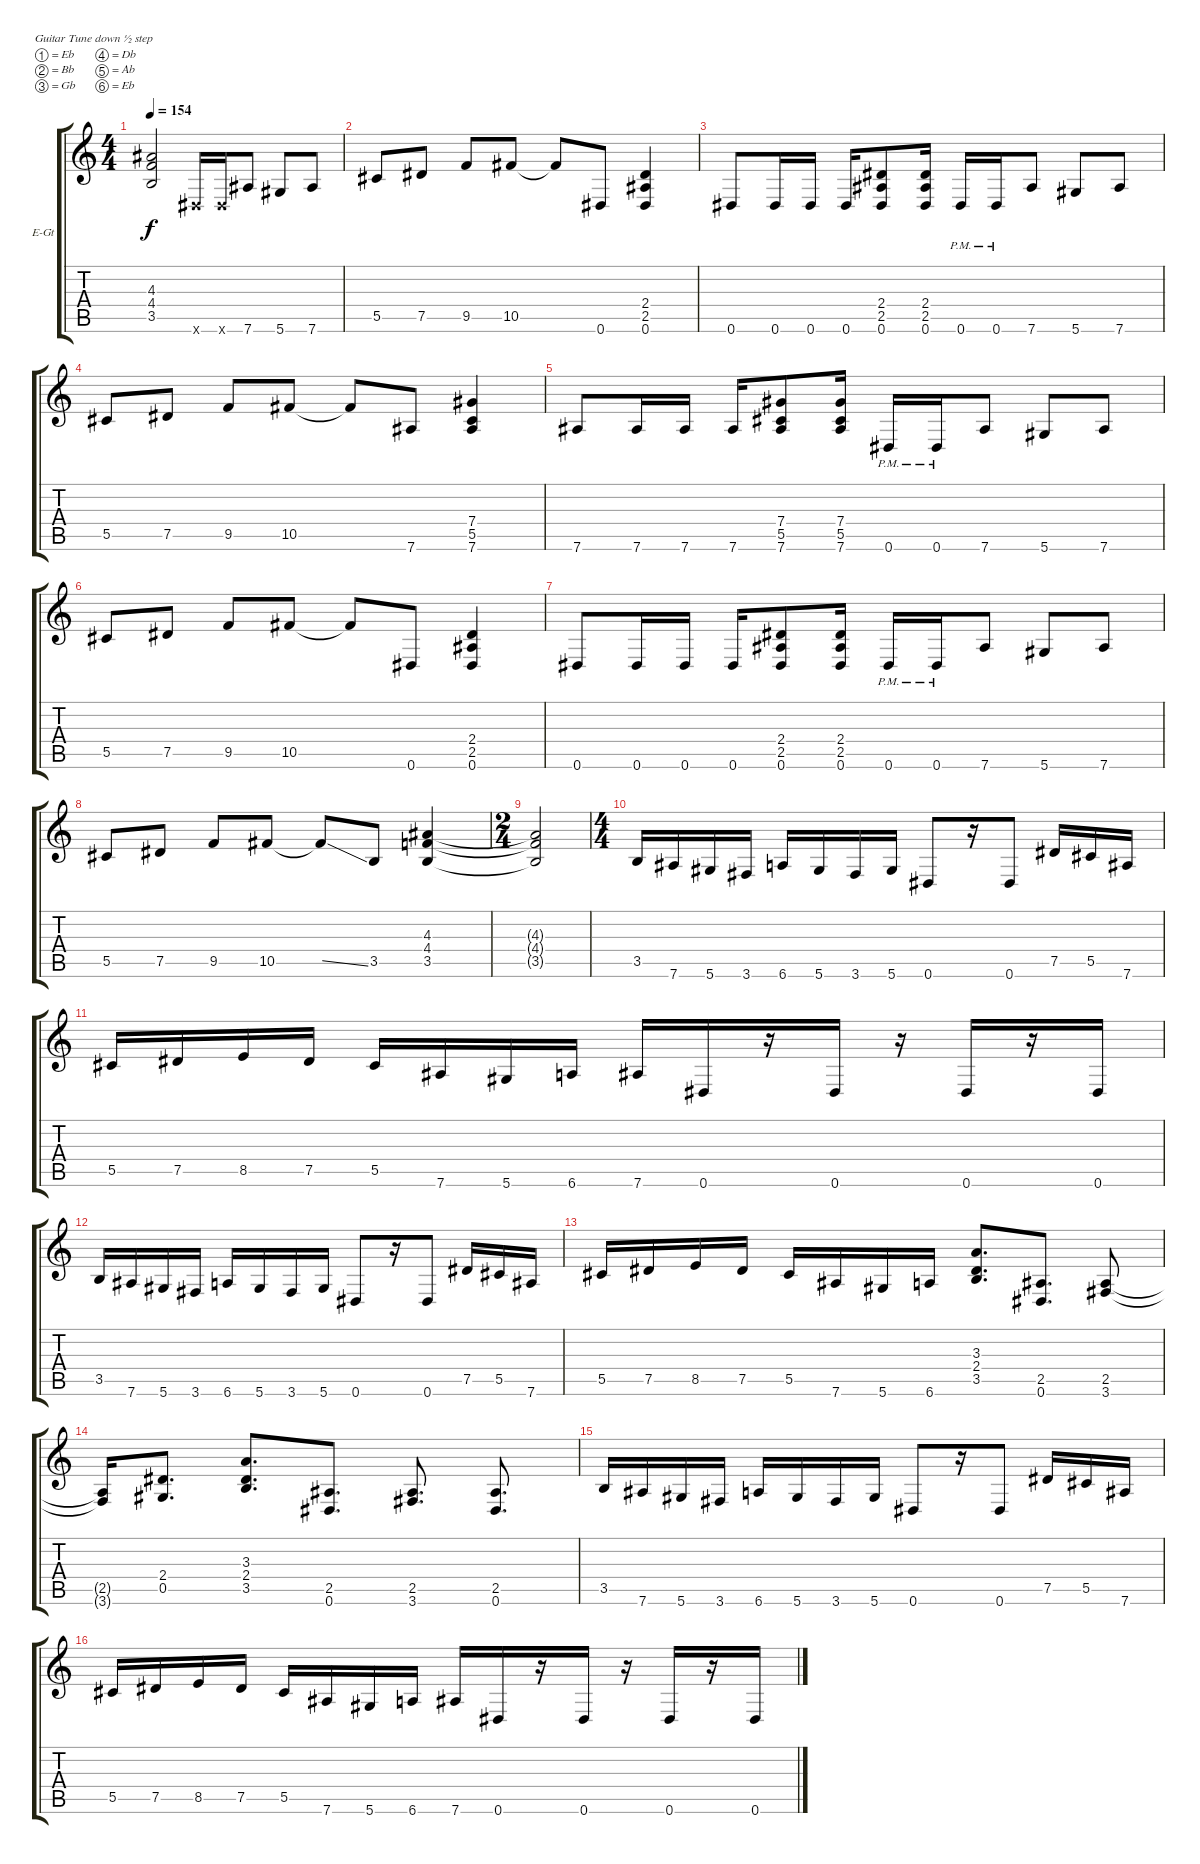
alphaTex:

\defaultSystemsLayout 4
\bracketExtendMode groupsimilarinstruments
\firstSystemTrackNameOrientation horizontal
\otherSystemsTrackNameOrientation horizontal
\track ("Luke Hoskin" "E-Gt") {instrument distortionguitar}
\staff {score tabs}
\tuning (Eb4 Bb3 Gb3 Db3 Ab2 Eb2)
\ts (4 4)
\tempo 154
\clef g2
\ks c
(3.5{t} 4.4{t} 4.3{t}).2{dy f} 0.6{x}.16 0.6{x}.16 7.6.8 5.6.8 7.6.8 |
5.5.8 7.5.8 9.5.8 10.5.8 10.5{t}.8 0.6.8 (0.6 2.5 2.4).4 |
0.6.8 0.6.16 0.6.16 0.6.16 (0.6 2.5 2.4).8 (2.4 2.5 0.6).16 0.6{pm}.16 0.6{pm}.16 7.6.8 5.6.8 7.6.8 |
5.5.8 7.5.8 9.5.8 10.5.8 10.5{t}.8 7.6.8 (7.6 5.5 7.4).4 |
7.6.8 7.6.16 7.6.16 7.6.16 (7.6 5.5 7.4).8 (7.4 5.5 7.6).16 0.6{pm}.16 0.6{pm}.16 7.6.8 5.6.8 7.6.8 |
5.5.8 7.5.8 9.5.8 10.5.8 10.5{t}.8 0.6.8 (0.6 2.5 2.4).4 |
0.6.8 0.6.16 0.6.16 0.6.16 (0.6 2.5 2.4).8 (2.4 2.5 0.6).16 0.6{pm}.16 0.6{pm}.16 7.6.8 5.6.8 7.6.8 |
5.5.8 7.5.8 9.5.8 10.5.8 10.5{ss t}.8 3.5.8 (3.5 4.4 4.3).4 |
\ts (2 4)
(3.5{t} 4.4{t} 4.3{t}).2 |
\ts (4 4)
3.5.16 7.6.16 5.6.16 3.6.16 6.6.16 5.6.16 3.6.16 5.6.16 0.6.8 r.16 0.6.8 7.5.16 5.5.16 7.6.16 |
5.5.16 7.5.16 8.5.16 7.5.16 5.5.16 7.6.16 5.6.16 6.6.16 7.6.16 0.6.16 r.16 0.6.16 r.16 0.6.16 r.16 0.6.16 |
3.5.16 7.6.16 5.6.16 3.6.16 6.6.16 5.6.16 3.6.16 5.6.16 0.6.8 r.16 0.6.8 7.5.16 5.5.16 7.6.16 |
5.5.16 7.5.16 8.5.16 7.5.16 5.5.16 7.6.16 5.6.16 6.6.16 (3.5 2.4 3.3).8{d} (2.5 0.6).8{d} (3.6 2.5).8 |
(3.6{t} 2.5{t}).16 (0.5 2.4).8{d} (3.5 2.4 3.3).8{d} (0.6 2.5).8{d} (2.5 3.6).8{d} (0.6 2.5).8{d} |
3.5.16 7.6.16 5.6.16 3.6.16 6.6.16 5.6.16 3.6.16 5.6.16 0.6.8 r.16 0.6.8 7.5.16 5.5.16 7.6.16 |
5.5.16 7.5.16 8.5.16 7.5.16 5.5.16 7.6.16 5.6.16 6.6.16 7.6.16 0.6.16 r.16 0.6.16 r.16 0.6.16 r.16 0.6.16
